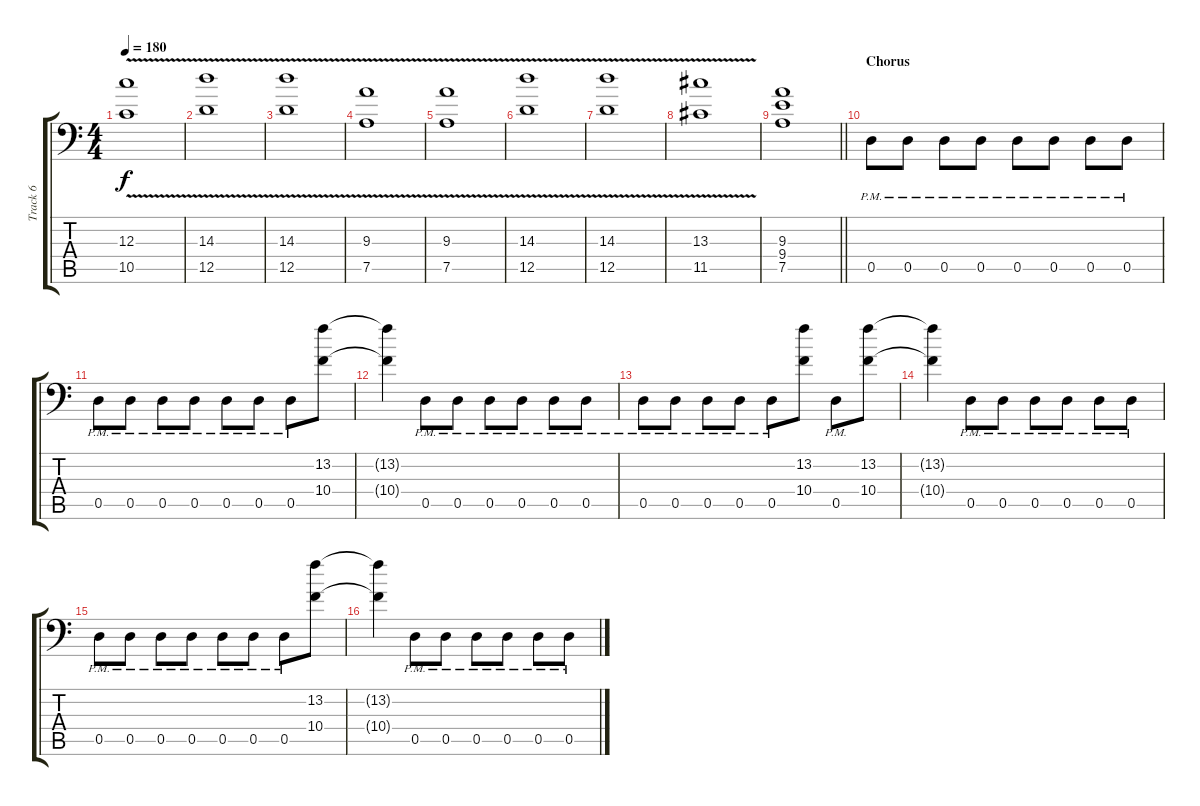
\track ("Track 6" "Track 6") {instrument distortionguitar}
\staff {score tabs}
\tuning (A3 E3 C3 G2 D2 A1) {hide}
\ts (4 4)
\tempo 180
\clef f4
\ks c
(12.3{v} 10.5{v}).1{dy f} |
(14.3{v} 12.5{v}).1 |
(14.3{v} 12.5{v}).1 |
(9.3{v} 7.5{v}).1 |
(9.3{v} 7.5{v}).1 |
(14.3{v} 12.5{v}).1 |
(14.3{v} 12.5{v}).1 |
(13.3{v} 11.5{v}).1 |
\barLineRight lightlight
(9.3 9.4 7.5).1 |
\section ("" "Chorus")
0.5{pm}.8 0.5{pm}.8 0.5{pm}.8 0.5{pm}.8 0.5{pm}.8 0.5{pm}.8 0.5{pm}.8 0.5{pm}.8 |
0.5{pm}.8 0.5{pm}.8 0.5{pm}.8 0.5{pm}.8 0.5{pm}.8 0.5{pm}.8 0.5{pm}.8 (13.2 10.4).8 |
(13.2{t} 10.4{t}).4 0.5{pm}.8 0.5{pm}.8 0.5{pm}.8 0.5{pm}.8 0.5{pm}.8 0.5{pm}.8 |
0.5{pm}.8 0.5{pm}.8 0.5{pm}.8 0.5{pm}.8 0.5{pm}.8 (13.2 10.4).8 0.5{pm}.8 (13.2 10.4).8 |
(13.2{t} 10.4{t}).4 0.5{pm}.8 0.5{pm}.8 0.5{pm}.8 0.5{pm}.8 0.5{pm}.8 0.5{pm}.8 |
0.5{pm}.8 0.5{pm}.8 0.5{pm}.8 0.5{pm}.8 0.5{pm}.8 0.5{pm}.8 0.5{pm}.8 (13.2 10.4).8 |
(13.2{t} 10.4{t}).4 0.5{pm}.8 0.5{pm}.8 0.5{pm}.8 0.5{pm}.8 0.5{pm}.8 0.5{pm}.8
